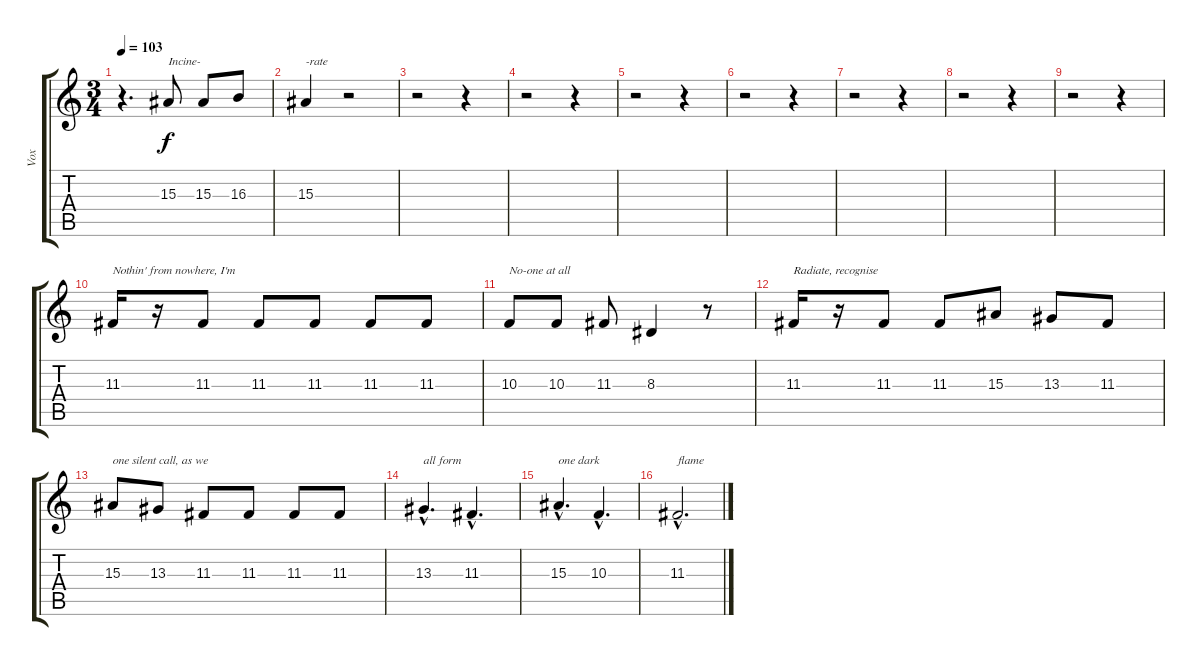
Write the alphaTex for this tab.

\track ("Vox" "Vox") {instrument clarinet}
\staff {score tabs}
\tuning (E4 B3 G3 D3 A2 E2) {hide}
\ts (3 4)
\tempo 103
\clef g2
\ks c
r.4{d dy f} 15.3.8{txt "Incine-"} 15.3.8 16.3.8 |
15.3.4{txt "-rate"} r.2 |
r.2 r.4 |
r.2 r.4 |
r.2 r.4 |
r.2 r.4 |
r.2 r.4 |
r.2 r.4 |
r.2 r.4 |
11.3.16{txt "Nothin' from nowhere, I'm"} r.16 11.3.8 11.3.8 11.3.8 11.3.8 11.3.8 |
10.3.8{txt "No-one at all"} 10.3.8 11.3.8 8.3.4 r.8 |
11.3.16{txt "Radiate, recognise"} r.16 11.3.8 11.3.8 15.3.8 13.3.8 11.3.8 |
15.3.8{txt "one silent call, as we"} 13.3.8 11.3.8 11.3.8 11.3.8 11.3.8 |
13.3{hac}.4{d txt "all form"} 11.3{hac}.4{d} |
15.3{hac}.4{d txt "one dark"} 10.3{hac}.4{d} |
11.3{hac}.2{d txt "flame"}
